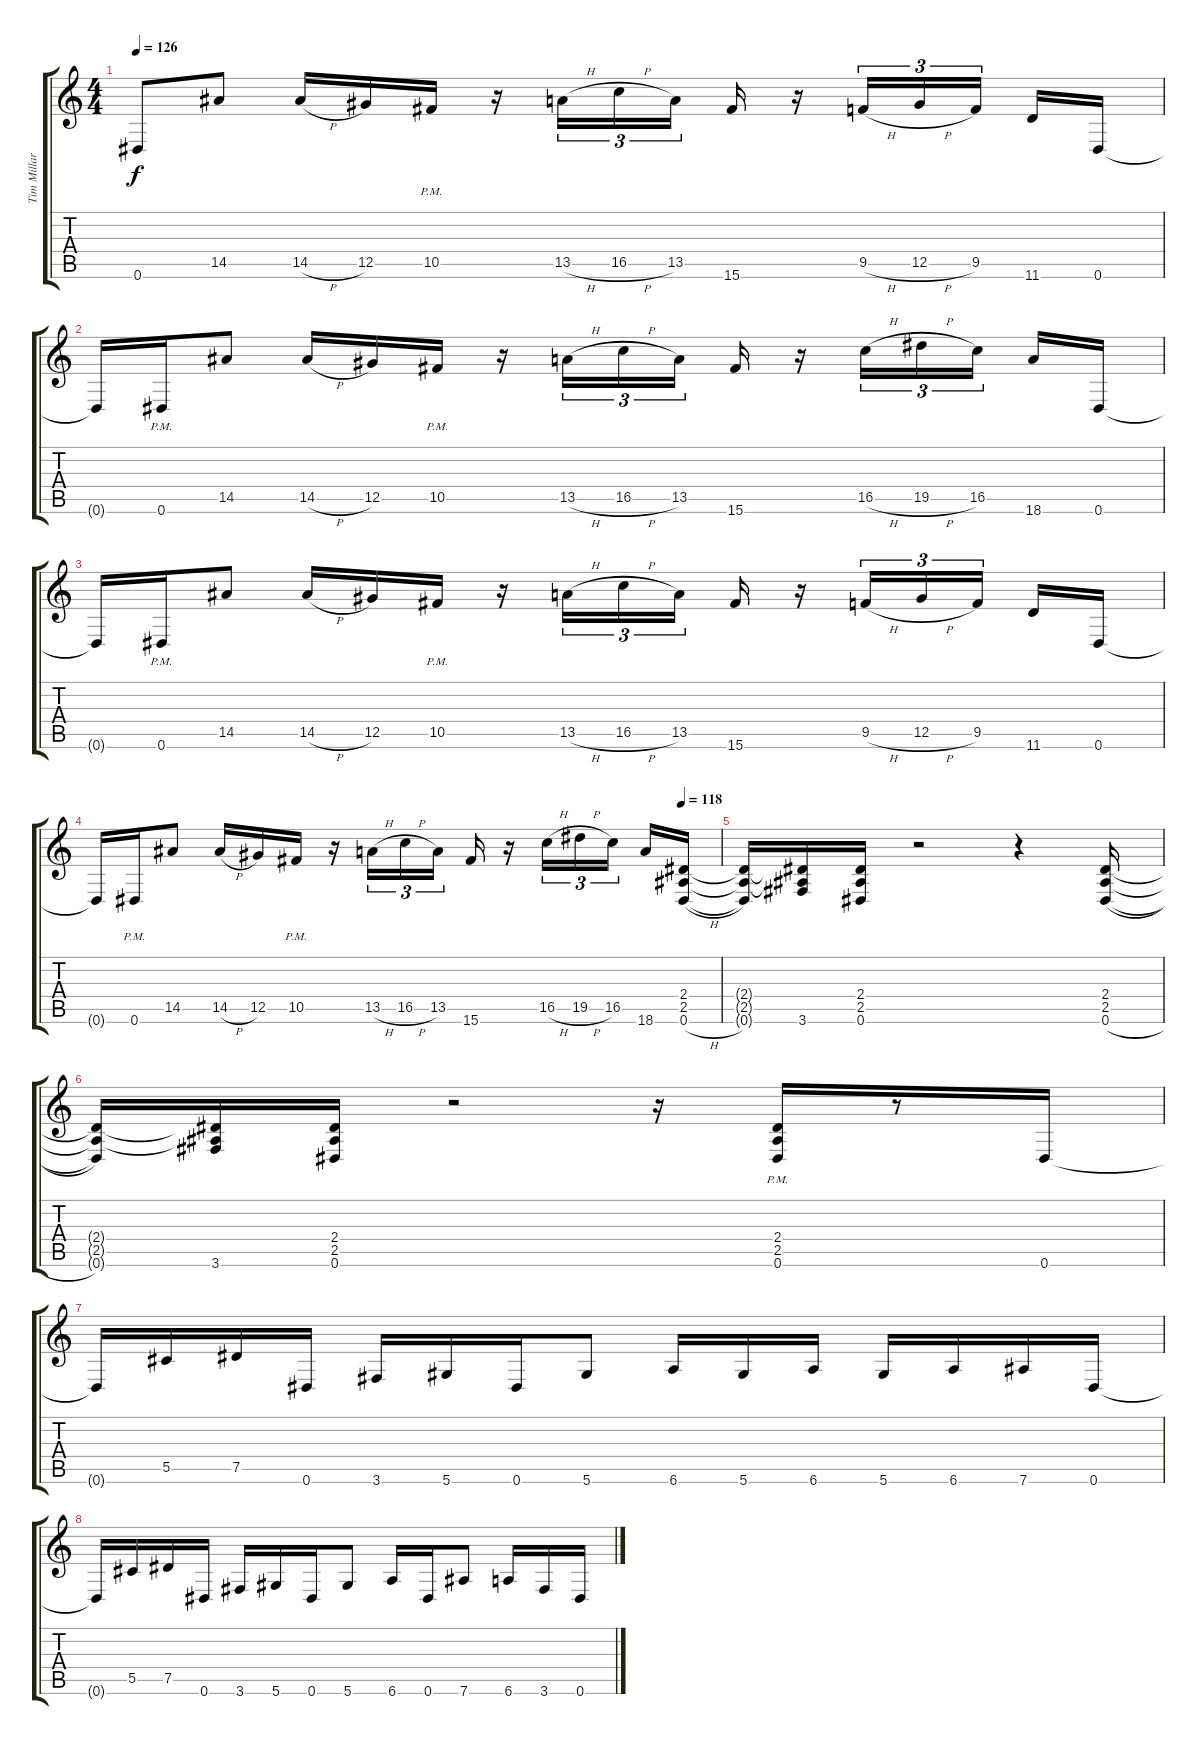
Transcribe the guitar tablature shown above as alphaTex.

\track ("Tim Millar" "Tim Millar") {instrument distortionguitar}
\staff {score tabs}
\tuning (Eb4 Bb3 Gb3 Db3 Ab2 Eb2) {hide}
\ts (4 4)
\tempo 126
\clef g2
\ks c
0.6.8{dy f} 14.5.8 14.5{h}.16 12.5.16 10.5{pm}.16 r.16 13.5{h}.16{tu (3 2)} 16.5{h}.16{tu (3 2)} 13.5.16{tu (3 2) beam splitsecondary} 15.6.16 r.16 9.5{h}.16{tu (3 2)} 12.5{h}.16{tu (3 2)} 9.5.16{tu (3 2) beam splitsecondary} 11.6.16 0.6.16 |
0.6{t}.16 0.6{pm}.16 14.5.8 14.5{h}.16 12.5.16 10.5{pm}.16 r.16 13.5{h}.16{tu (3 2)} 16.5{h}.16{tu (3 2)} 13.5.16{tu (3 2) beam splitsecondary} 15.6.16 r.16 16.5{h}.16{tu (3 2)} 19.5{h}.16{tu (3 2)} 16.5.16{tu (3 2) beam splitsecondary} 18.6.16 0.6.16 |
0.6{t}.16 0.6{pm}.16 14.5.8 14.5{h}.16 12.5.16 10.5{pm}.16 r.16 13.5{h}.16{tu (3 2)} 16.5{h}.16{tu (3 2)} 13.5.16{tu (3 2) beam splitsecondary} 15.6.16 r.16 9.5{h}.16{tu (3 2)} 12.5{h}.16{tu (3 2)} 9.5.16{tu (3 2) beam splitsecondary} 11.6.16 0.6.16 |
\tempo (118 0.9375)
0.6{t}.16 0.6{pm}.16 14.5.8 14.5{h}.16 12.5.16 10.5{pm}.16 r.16 13.5{h}.16{tu (3 2)} 16.5{h}.16{tu (3 2)} 13.5.16{tu (3 2) beam splitsecondary} 15.6.16 r.16 16.5{h}.16{tu (3 2)} 19.5{h}.16{tu (3 2)} 16.5.16{tu (3 2) beam splitsecondary} 18.6.16 (2.4 2.5 0.6{h}).16 |
(2.4{t} 2.5{t} 0.6{t}).16 (2.4{t} 2.5{t} 3.6).16 (2.4 2.5 0.6).16 r.2 r.4 (2.4 2.5 0.6{h}).16 |
(2.4{t} 2.5{t} 0.6{t}).16 (2.4{t} 2.5{t} 3.6).16 (2.4 2.5 0.6).16 r.2 r.16 (2.4{pm} 2.5{pm} 0.6{pm}).16 r.8 0.6.16 |
0.6{t}.16 5.5.16 7.5.16 0.6.16 3.6.16 5.6.16 0.6.16 5.6.8 6.6.16 5.6.16 6.6.16 5.6.16 6.6.16 7.6.16 0.6.16 |
0.6{t}.16 5.5.16 7.5.16 0.6.16 3.6.16 5.6.16 0.6.16 5.6.8 6.6.16 0.6.16 7.6.8 6.6.16 3.6.16 0.6.16
